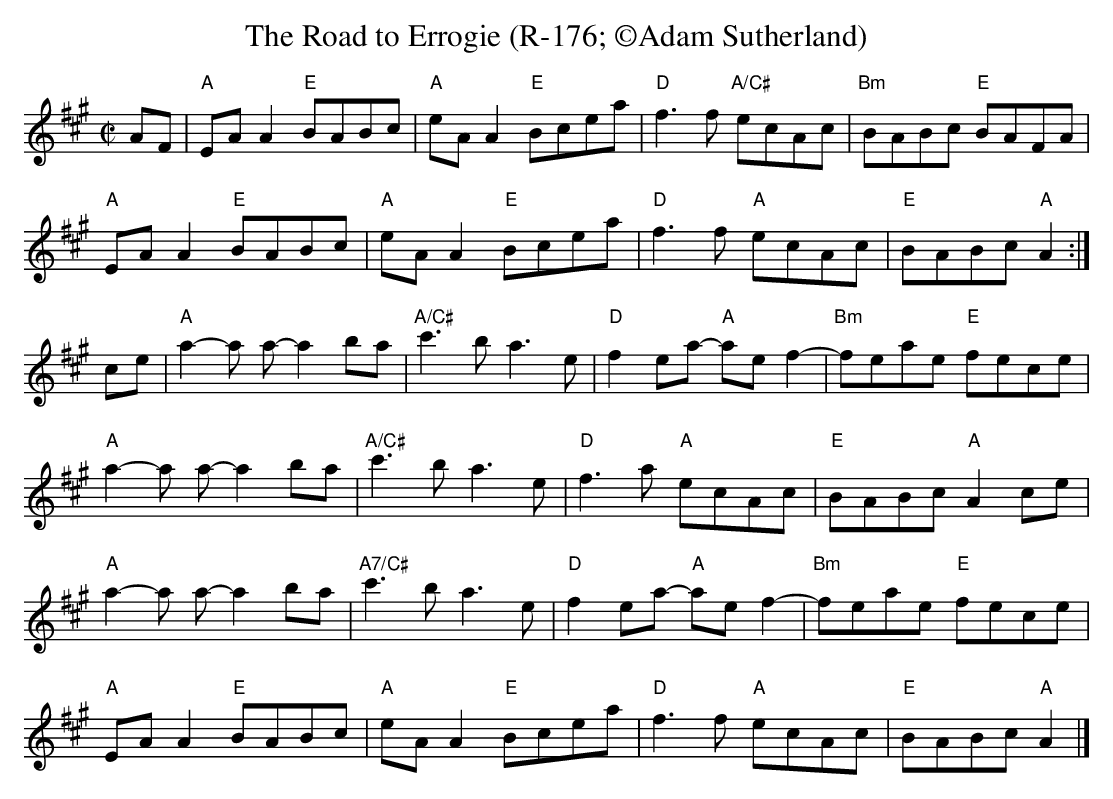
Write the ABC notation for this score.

X:1
T:The Road to Errogie (R-176; ©Adam Sutherland)
M:C|
L:1/8
K:A
AF|"A"EA A2 "E"BABc|"A"eA A2 "E"Bcea|"D"f3f "A/C#"ecAc|"Bm"BABc "E"BAFA|
"A"EA A2 "E"BABc|"A"eA A2 "E"Bcea|"D"f3f "A"ecAc|"E"BABc "A"A2:|
ce|"A"a2-a a-a2ba|"A/C#"c'3b a3 e|"D"f2 ea- "A"ae f2-|"Bm"feae "E"fece|
"A"a2-a a-a2ba|"A/C#"c'3b a3 e|"D"f3 a "A"ecAc |"E"BABc "A"A2 ce|
"A"a2-a a-a2ba|"A7/C#"c'3b a3 e|"D"f2 ea- "A"ae f2-|"Bm"feae "E"fece|
"A"EA A2 "E"BABc|"A"eA A2 "E"Bcea|"D"f3f "A"ecAc|"E"BABc "A"A2|]

$SmallRMargin
$SmallLMargin
